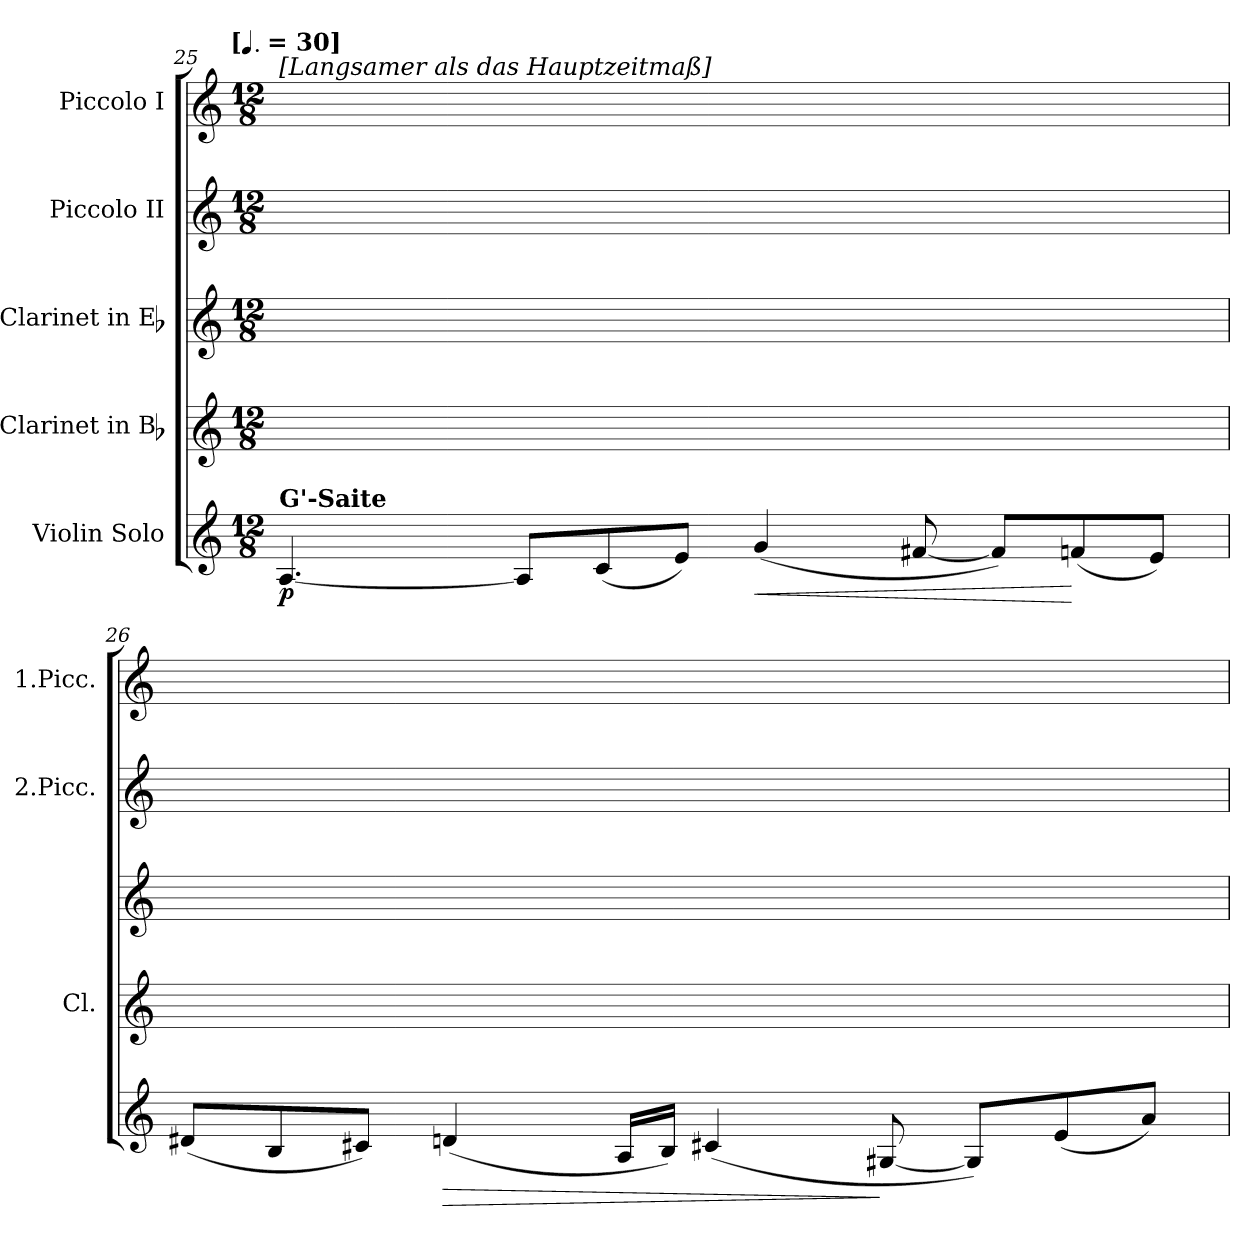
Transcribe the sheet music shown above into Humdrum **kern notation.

**kern	**dynam	**kern	**kern	**kern	**kern
*part5	*part5	*part4	*part3	*part2	*part1
*staff5	*staff5	*staff4	*staff3	*staff2	*staff1
*I"Violin Solo	*	*I"Clarinet in Bb	*I"Clarinet in Eb	*I"Piccolo II	*I"Piccolo I
*	*	*I'Cl.	*	*I'2.Picc.	*I'1.Picc.
*clefG2	*	*clefG2	*clefG2	*clefG2	*clefG2
*	*	*ITrd1c2	*ITrd-2c-3	*ITrd-7c-12	*ITrd-7c-12
*k[]	*	*k[b-e-]	*k[b-e-a-]	*k[]	*k[]
!!LO:TX:omd:t=[[quarter-dot] = 30]
*M12/8	*	*M12/8	*M12/8	*M12/8	*M12/8
*MM45	*	*MM45	*MM45	*MM45	*MM45
=25	=25	=25	=25	=25	=25
!	!	!	!	!	!LO:TX:a:B:t=[Langsamer als das Hauptzeitmaß]
!LO:TX:a:B:t=G'-Saite	!	!	!	!	!
[4.A	p	16ryy	16ryy	16ryy	16ryy
.	.	16ryy	16ryy	16ryy	16ryy
.	.	16ryy	16ryy	16ryy	16ryy
.	.	16ryy	16ryy	16ryy	16ryy
.	.	16ryy	16ryy	16ryy	16ryy
.	.	16ryy	16ryy	16ryy	16ryy
8AL]	.	16ryy	16ryy	16ryy	16ryy
.	.	16ryy	16ryy	16ryy	16ryy
(8c	.	16ryy	16ryy	16ryy	16ryy
.	.	16ryy	16ryy	16ryy	16ryy
8eJ)	.	16ryy	16ryy	16ryy	16ryy
.	.	16ryy	16ryy	16ryy	16ryy
!	!LO:HP:b	!	!	!	!
(4g	<	16ryy	16ryy	16ryy	16ryy
.	.	16ryy	16ryy	16ryy	16ryy
.	.	16ryy	16ryy	16ryy	16ryy
.	.	16ryy	16ryy	16ryy	16ryy
[8f#X	.	16ryy	16ryy	16ryy	16ryy
.	.	16ryy	16ryy	16ryy	16ryy
8f#L])	.	16ryy	16ryy	16ryy	16ryy
.	.	16ryy	16ryy	16ryy	16ryy
(8fn	[	16ryy	16ryy	16ryy	16ryy
.	.	16ryy	16ryy	16ryy	16ryy
8eJ)	.	16ryy	16ryy	16ryy	16ryy
.	.	16ryy	16ryy	16ryy	16ryy
=26	=26	=26	=26	=26	=26
(8d#XL	.	16ryy	16ryy	16ryy	16ryy
.	.	16ryy	16ryy	16ryy	16ryy
8B	.	16ryy	16ryy	16ryy	16ryy
.	.	16ryy	16ryy	16ryy	16ryy
8c#XJ)	.	16ryy	16ryy	16ryy	16ryy
.	.	16ryy	16ryy	16ryy	16ryy
!	!LO:HP:b	!	!	!	!
(4dn	>	16ryy	16ryy	16ryy	16ryy
.	.	16ryy	16ryy	16ryy	16ryy
.	.	16ryy	16ryy	16ryy	16ryy
.	.	16ryy	16ryy	16ryy	16ryy
16ALL	.	16ryy	16ryy	16ryy	16ryy
16BJJ)	.	16ryy	16ryy	16ryy	16ryy
(4c#X	.	16ryy	16ryy	16ryy	16ryy
.	.	16ryy	16ryy	16ryy	16ryy
.	.	16ryy	16ryy	16ryy	16ryy
.	.	16ryy	16ryy	16ryy	16ryy
[8G#X	]	16ryy	16ryy	16ryy	16ryy
.	.	16ryy	16ryy	16ryy	16ryy
8G#L])	.	16ryy	16ryy	16ryy	16ryy
.	.	16ryy	16ryy	16ryy	16ryy
(8e	.	16ryy	16ryy	16ryy	16ryy
.	.	16ryy	16ryy	16ryy	16ryy
8aJ)	.	16ryy	16ryy	16ryy	16ryy
.	.	16ryy	16ryy	16ryy	16ryy
=	=	=	=	=	=
*-	*-	*-	*-	*-	*-
